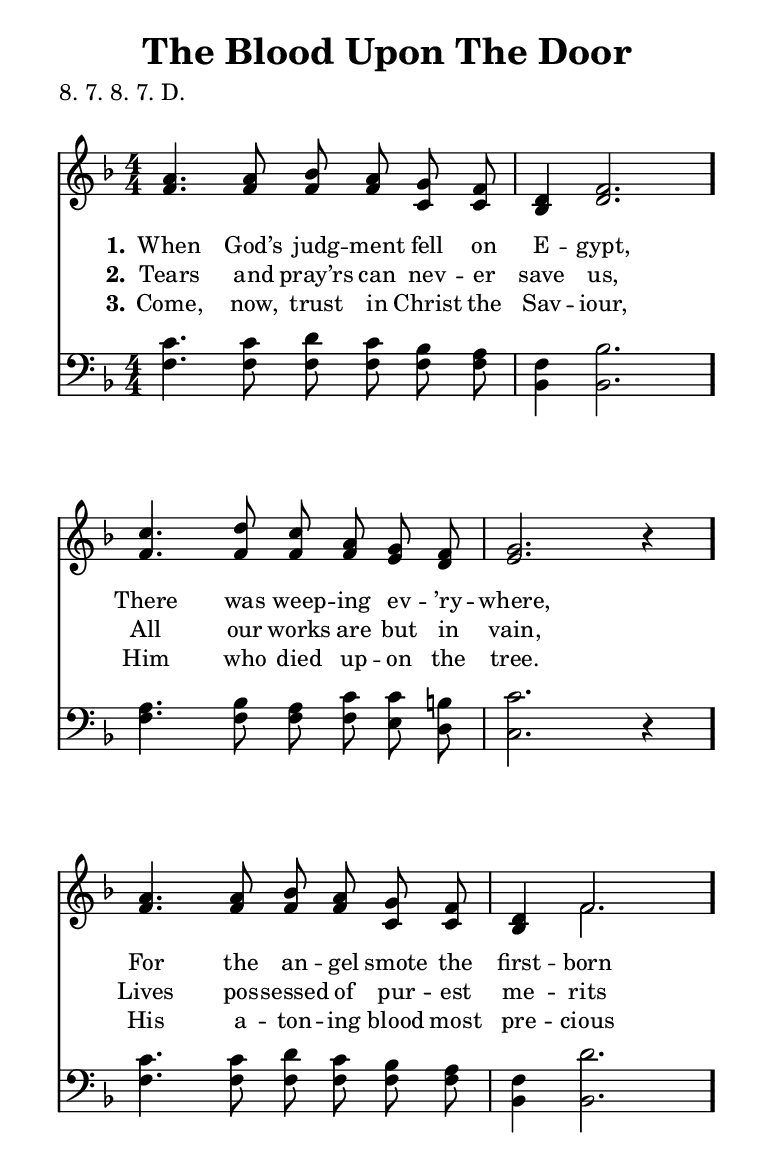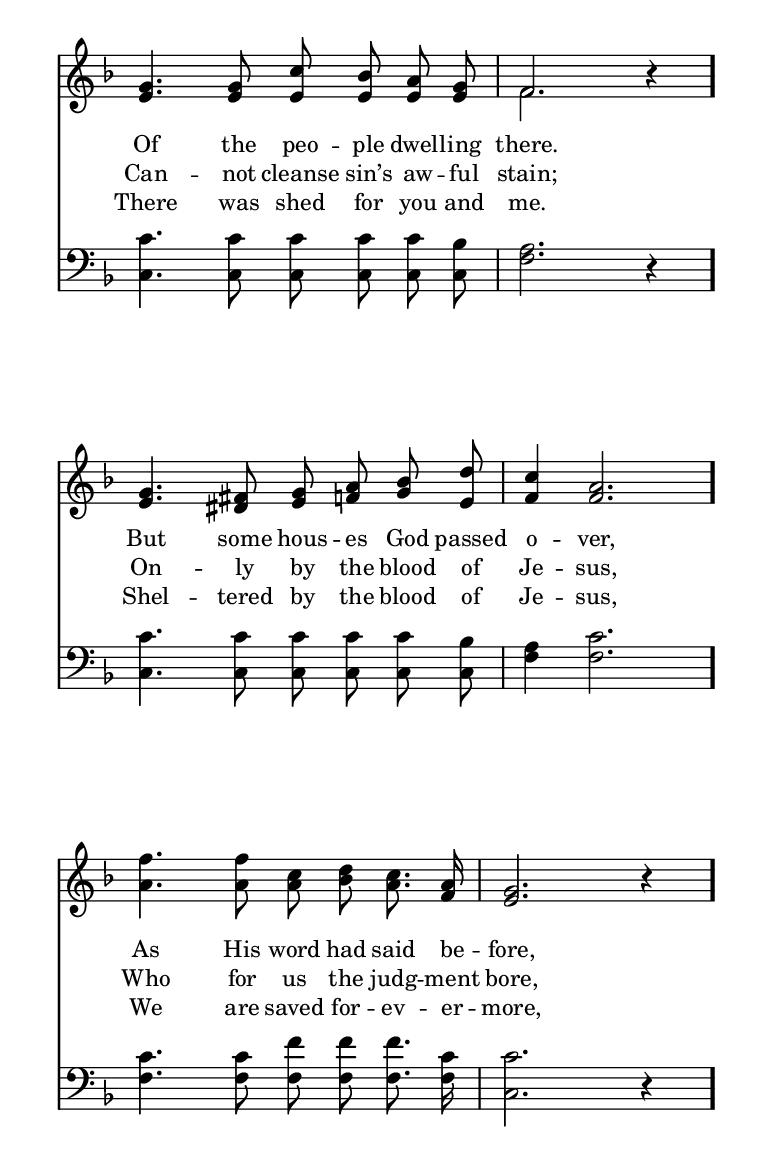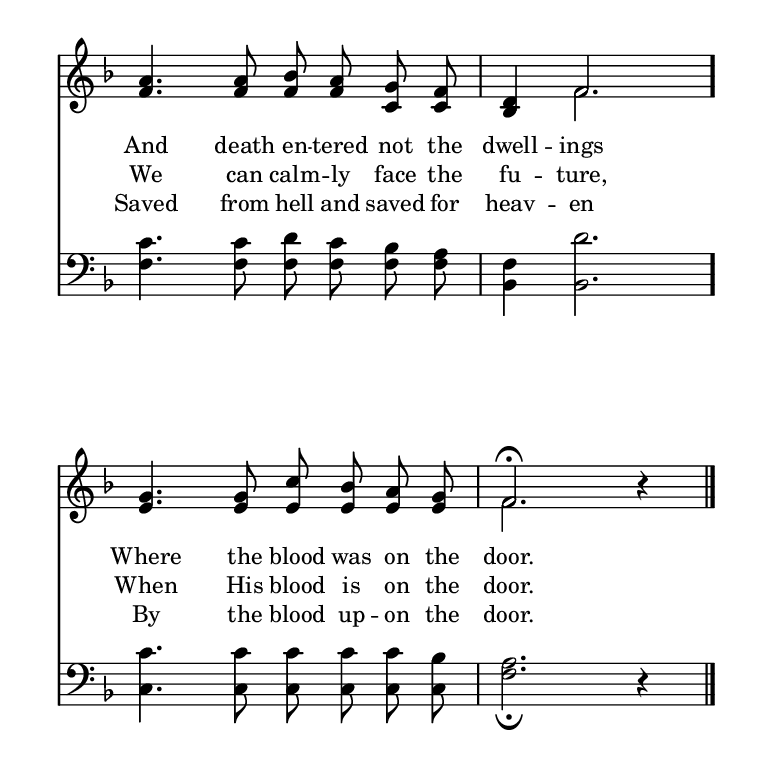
\include "common/global.ily"
\paper {
  \include "common/paper.ily"
}

\header{
  %gospel
  hymnnumber = "119"
  title = "The Blood Upon The Door"
  tunename = "Otter Lake"
  meter = "8. 7. 8. 7. D."
  poet = ""
  composer = ""
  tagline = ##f
}

% for fermata in MIDI
ta = { \tempo 4=80 }
tb = { \tempo 4=40 }

patternAA = { c4. c8 c8 c8 c8 c8 | c4 c2. }
patternAB = { c4. c8 c8 c8 c8 c8 | c2. c4 }
patternAC = { c4. c8 c8 c8 c8. c16 | c2. c4 }
patternAD = { c4. c8 c8 c8 c8 c8 | \ta c2. \tb c4 }

global = {
  \include "common/overrides.ily"
  \override Staff.TimeSignature.style = #'numbered
  \time 4/4
  \override Score.MetronomeMark.transparent = ##t % hide all fermata changes too
  \ta
  \key f \major
  \autoBeamOff
}

notesSoprano = {
\global
\relative c'' {

  \changePitch \patternAA { a a bes a g f | d f }
  \changePitch \patternAB { c' d c a g f | g r }
  \changePitch \patternAA { a a bes a g f | d f }
  \changePitch \patternAB { g g c bes a g | f r }

  \changePitch \patternAA { g fis g a bes d | c a }
  \changePitch \patternAC { f' f c d c a | g r }
  \changePitch \patternAA { a a bes a g f | d f }
  \changePitch \patternAD { g g c bes a g | f \fermata r }

  \bar "|."

}
}

notesAlto = {
\global
\relative e' {

  \changePitch \patternAA { f f f f c c | bes d }
  \changePitch \patternAB { f f f f e d | e r }
  \changePitch \patternAA { f f f f c c | bes f' }
  \changePitch \patternAB { e e e e e e | f r }

  \changePitch \patternAA { e dis e f g e | f f }
  \changePitch \patternAC { a a a bes a f | e r }
  \changePitch \patternAA { f f f f c c | bes f' }
  \changePitch \patternAD { e e e e e e | f r }

}
}

notesTenor = {
\global
\relative a {

  \changePitch \patternAA { c c d c bes a | f bes }
  \changePitch \patternAB { a bes a c c b! | c r }
  \changePitch \patternAA { c c d c bes a | f d' }
  \changePitch \patternAB { c c c c c bes | a r }

  \changePitch \patternAA { c c c c c bes | a c }
  \changePitch \patternAC { c c f f f c | c r }
  \changePitch \patternAA { c c d c bes a | f d' }
  \changePitch \patternAD { c c c c c bes | a r }

}
}

notesBass = {
\global
\relative f {

  \changePitch \patternAA { f f f f f f | bes, bes }
  \changePitch \patternAB { f' f f f e d | c r }
  \changePitch \patternAA { f f f f f f | bes, bes }
  \changePitch \patternAB { c c c c c c | f r }

  \changePitch \patternAA { c c c c c c | f f }
  \changePitch \patternAC { f f f f f f | c r }
  \changePitch \patternAA { f f f f f f | bes, bes }
  \changePitch \patternAD { c c c c c c | f_\fermata r }

}
}

wordsA = \lyricmode {
\set stanza = "1."

When God’s judg -- ment fell on E -- gypt, \bar "."
There was weep -- ing ev -- ’ry -- where, \bar "."
For the an -- gel smote the first -- born \bar "."
Of the peo -- ple dwell -- ing there. \bar "."
But some hous -- es God passed o -- ver, \bar "."
As His word had said be -- fore, \bar "."
And death en -- tered not the dwell -- ings \bar "."
Where the blood was on the door. \bar "."

}

wordsB = \lyricmode {
\set stanza = "2."

Tears and pray’rs can nev -- er save us,
All our works are but in vain,
Lives pos -- sessed of pur -- est me -- rits
Can -- not cleanse sin’s aw -- ful stain;
On -- ly by the blood of Je -- sus,
Who for us the judg -- ment bore,
We can calm -- ly face the fu -- ture,
When His blood is on the door.

}

wordsC = \lyricmode {
\set stanza = "3."

Come, now, trust in Christ the Sav -- iour,
Him who died up -- on the tree.
His a -- ton -- ing blood most pre -- cious
There was shed for you and me.
Shel -- tered by the blood of Je -- sus,
We are saved for -- ev -- er -- more,
Saved from hell and saved for heav -- en
By the blood up -- on the door.

}

\score {
  \context ChoirStaff <<
    \context Staff = upper <<
      \set Staff.autoBeaming = ##f
      \set ChoirStaff.systemStartDelimiter = #'SystemStartBar
      \set ChoirStaff.printPartCombineTexts = ##f
      \partcombine #'(2 . 9) \notesSoprano \notesAlto
      \context NullVoice = sopranos { \voiceOne << \notesSoprano >> }
      \context NullVoice = altos { \voiceTwo << \notesAlto >> }
      \context Lyrics = one   \lyricsto sopranos \wordsA
      \context Lyrics = two   \lyricsto sopranos \wordsB
      \context Lyrics = three \lyricsto sopranos \wordsC
    >>
    \context Staff = men <<
      \set Staff.autoBeaming = ##f
      \clef bass
      \set ChoirStaff.printPartCombineTexts = ##f
      \partcombine #'(2 . 9) \notesTenor \notesBass
      \context NullVoice = tenors { \voiceOne << \notesTenor >> }
      \context NullVoice = basses { \voiceTwo << \notesBass >> }
    >>
  >>
  \layout {
    \include "common/layout.ily"
  }
  \midi{
    \include "common/midi.ily"
  }
}

\version "2.19.49"  % necessary for upgrading to future LilyPond versions.

% vi:set et ts=2 sw=2 ai nocindent syntax=lilypond:
